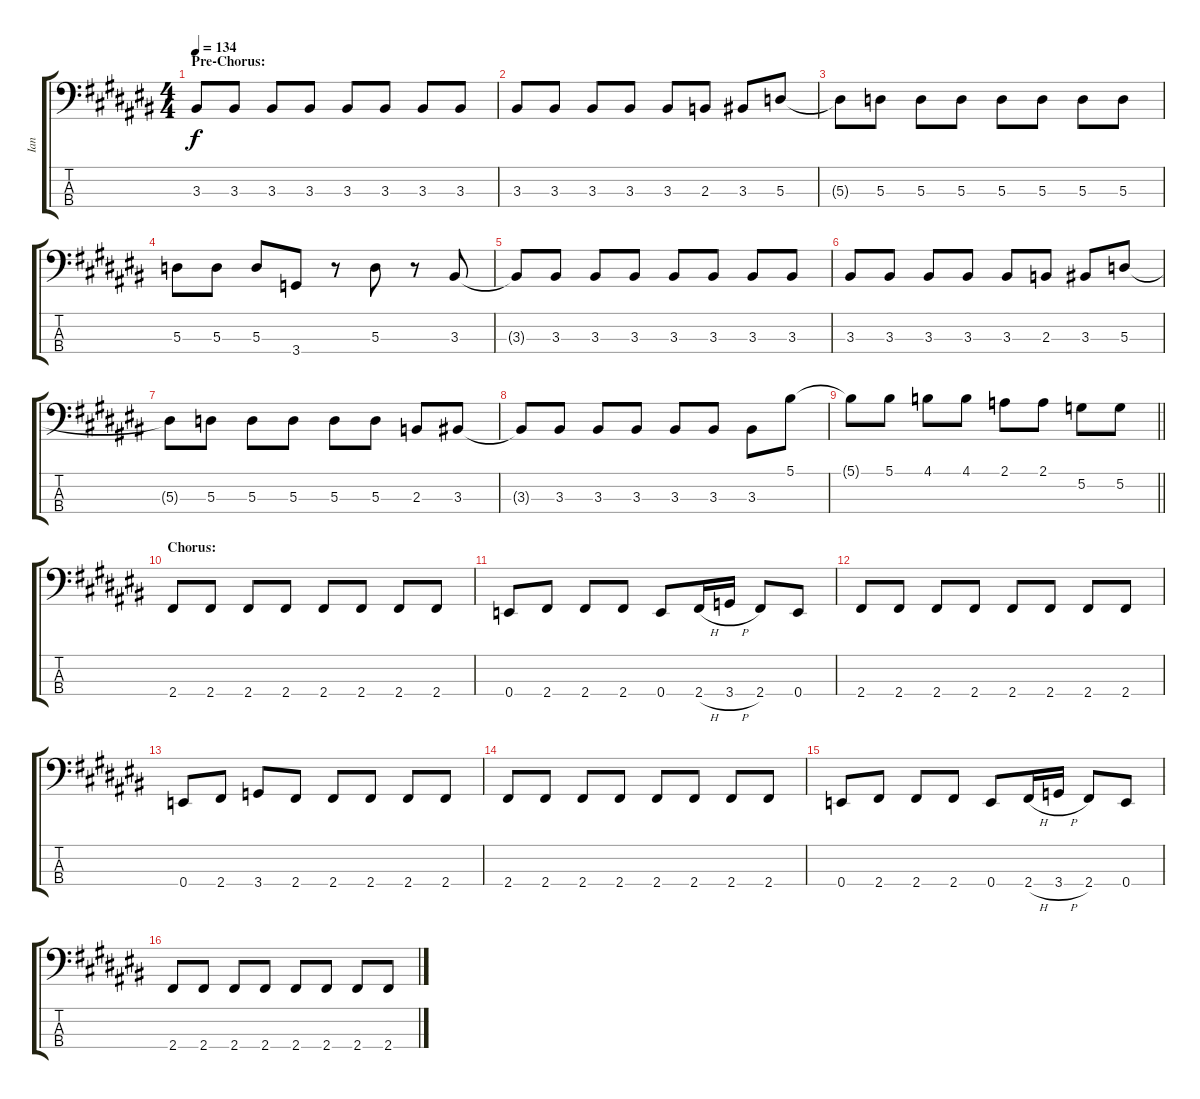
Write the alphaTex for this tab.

\track ("Ian" "Ian") {instrument electricbassfinger}
\staff {score tabs}
\tuning (G2 D2 A1 E1) {hide}
\ts (4 4)
\section ("" "Pre-Chorus:")
\tempo 134
\clef f4
\ks c#
3.3{t}.8{dy f} 3.3.8 3.3.8 3.3.8 3.3.8 3.3.8 3.3.8 3.3.8 |
3.3.8 3.3.8 3.3.8 3.3.8 3.3.8 2.3.8 3.3.8 5.3.8 |
5.3{t}.8 5.3.8 5.3.8 5.3.8 5.3.8 5.3.8 5.3.8 5.3.8 |
5.3.8 5.3.8 5.3.8 3.4.8 r.8 5.3.8 r.8 3.3.8 |
3.3{t}.8 3.3.8 3.3.8 3.3.8 3.3.8 3.3.8 3.3.8 3.3.8 |
3.3.8 3.3.8 3.3.8 3.3.8 3.3.8 2.3.8 3.3.8 5.3.8 |
5.3{t}.8 5.3.8 5.3.8 5.3.8 5.3.8 5.3.8 2.3.8 3.3.8 |
3.3{t}.8 3.3.8 3.3.8 3.3.8 3.3.8 3.3.8 3.3.8 5.1.8 |
\barLineRight lightlight
5.1{t}.8 5.1.8 4.1.8 4.1.8 2.1.8 2.1.8 5.2.8 5.2.8 |
\section ("" "Chorus:")
2.4.8 2.4.8 2.4.8 2.4.8 2.4.8 2.4.8 2.4.8 2.4.8 |
0.4.8 2.4.8 2.4.8 2.4.8 0.4.8 2.4{h}.16 3.4{h}.16 2.4.8 0.4.8 |
2.4.8 2.4.8 2.4.8 2.4.8 2.4.8 2.4.8 2.4.8 2.4.8 |
0.4.8 2.4.8 3.4.8 2.4.8 2.4.8 2.4.8 2.4.8 2.4.8 |
2.4.8 2.4.8 2.4.8 2.4.8 2.4.8 2.4.8 2.4.8 2.4.8 |
0.4.8 2.4.8 2.4.8 2.4.8 0.4.8 2.4{h}.16 3.4{h}.16 2.4.8 0.4.8 |
2.4.8 2.4.8 2.4.8 2.4.8 2.4.8 2.4.8 2.4.8 2.4.8
